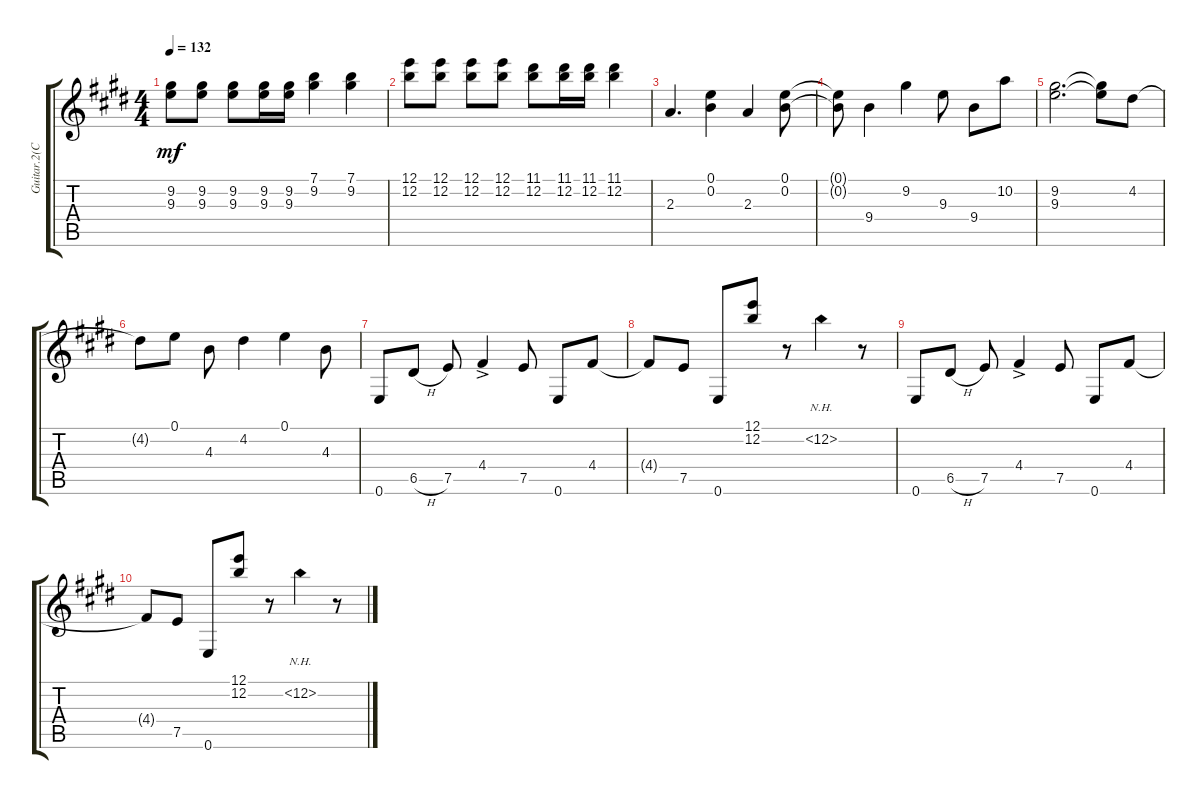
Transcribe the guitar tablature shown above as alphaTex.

\track ("Guitar.2(Crunch)" "Guitar.2(C") {instrument overdrivenguitar}
\staff {score tabs}
\tuning (E4 B3 G3 D3 A2 E2) {hide}
\ts (4 4)
\tempo 132
\clef g2
\ks e
(9.2 9.3).8{dy mf} (9.2 9.3).8 (9.2 9.3).8 (9.2 9.3).16 (9.2 9.3).16 (7.1 9.2).4 (7.1 9.2).4 |
(12.1 12.2).8 (12.1 12.2).8 (12.1 12.2).8 (12.1 12.2).8 (11.1 12.2).8 (11.1 12.2).16 (11.1 12.2).16 (11.1 12.2).4 |
2.3.4{d} (0.1 0.2).4 2.3.4 (0.1 0.2).8 |
(0.1{t} 0.2{t}).8 9.4.4 9.2.4 9.3.8 9.4.8 10.2.8 |
(9.2 9.3).2{d} (9.2{t} 9.3{t}).8 4.2.8 |
4.2{t}.8 0.1.8 4.3.8 4.2.4 0.1.4 4.3.8 |
0.6.8 6.5{h}.8 7.5.8 4.4{ac}.4 7.5.8 0.6.8 4.4.8 |
4.4{t}.8 7.5.8 0.6.8 (12.1 12.2).8 r.8 12.2{nh}.4 r.8 |
0.6.8 6.5{h}.8 7.5.8 4.4{ac}.4 7.5.8 0.6.8 4.4.8 |
4.4{t}.8 7.5.8 0.6.8 (12.1 12.2).8 r.8 12.2{nh}.4 r.8
